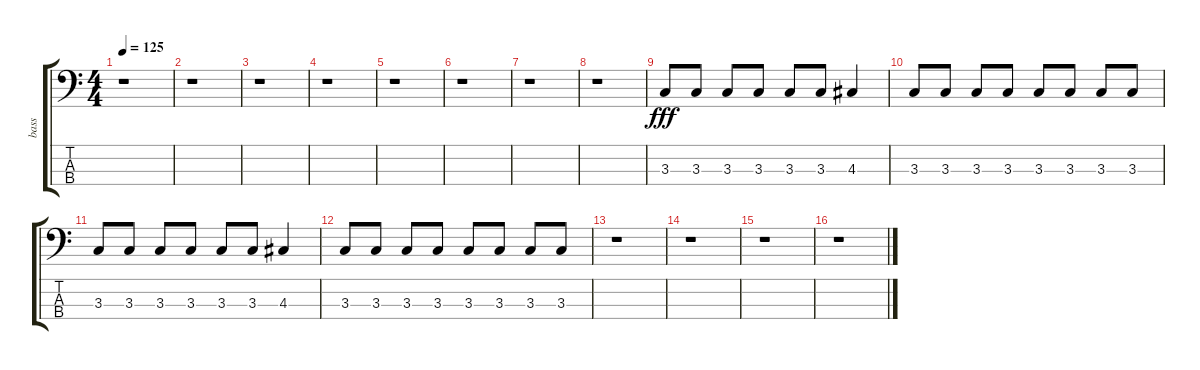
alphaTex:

\track ("bass" "bass") {instrument electricbassfinger}
\staff {score tabs}
\tuning (G2 D2 A1 E1) {hide}
\ts (4 4)
\tempo 125
\clef f4
\ks c
r.1{dy fff} |
r.1 |
r.1 |
r.1 |
r.1 |
r.1 |
r.1 |
r.1 |
3.3.8 3.3.8 3.3.8 3.3.8 3.3.8 3.3.8 4.3.4 |
3.3.8 3.3.8 3.3.8 3.3.8 3.3.8 3.3.8 3.3.8 3.3.8 |
3.3.8 3.3.8 3.3.8 3.3.8 3.3.8 3.3.8 4.3.4 |
3.3.8 3.3.8 3.3.8 3.3.8 3.3.8 3.3.8 3.3.8 3.3.8 |
r.1 |
r.1 |
r.1 |
r.1
